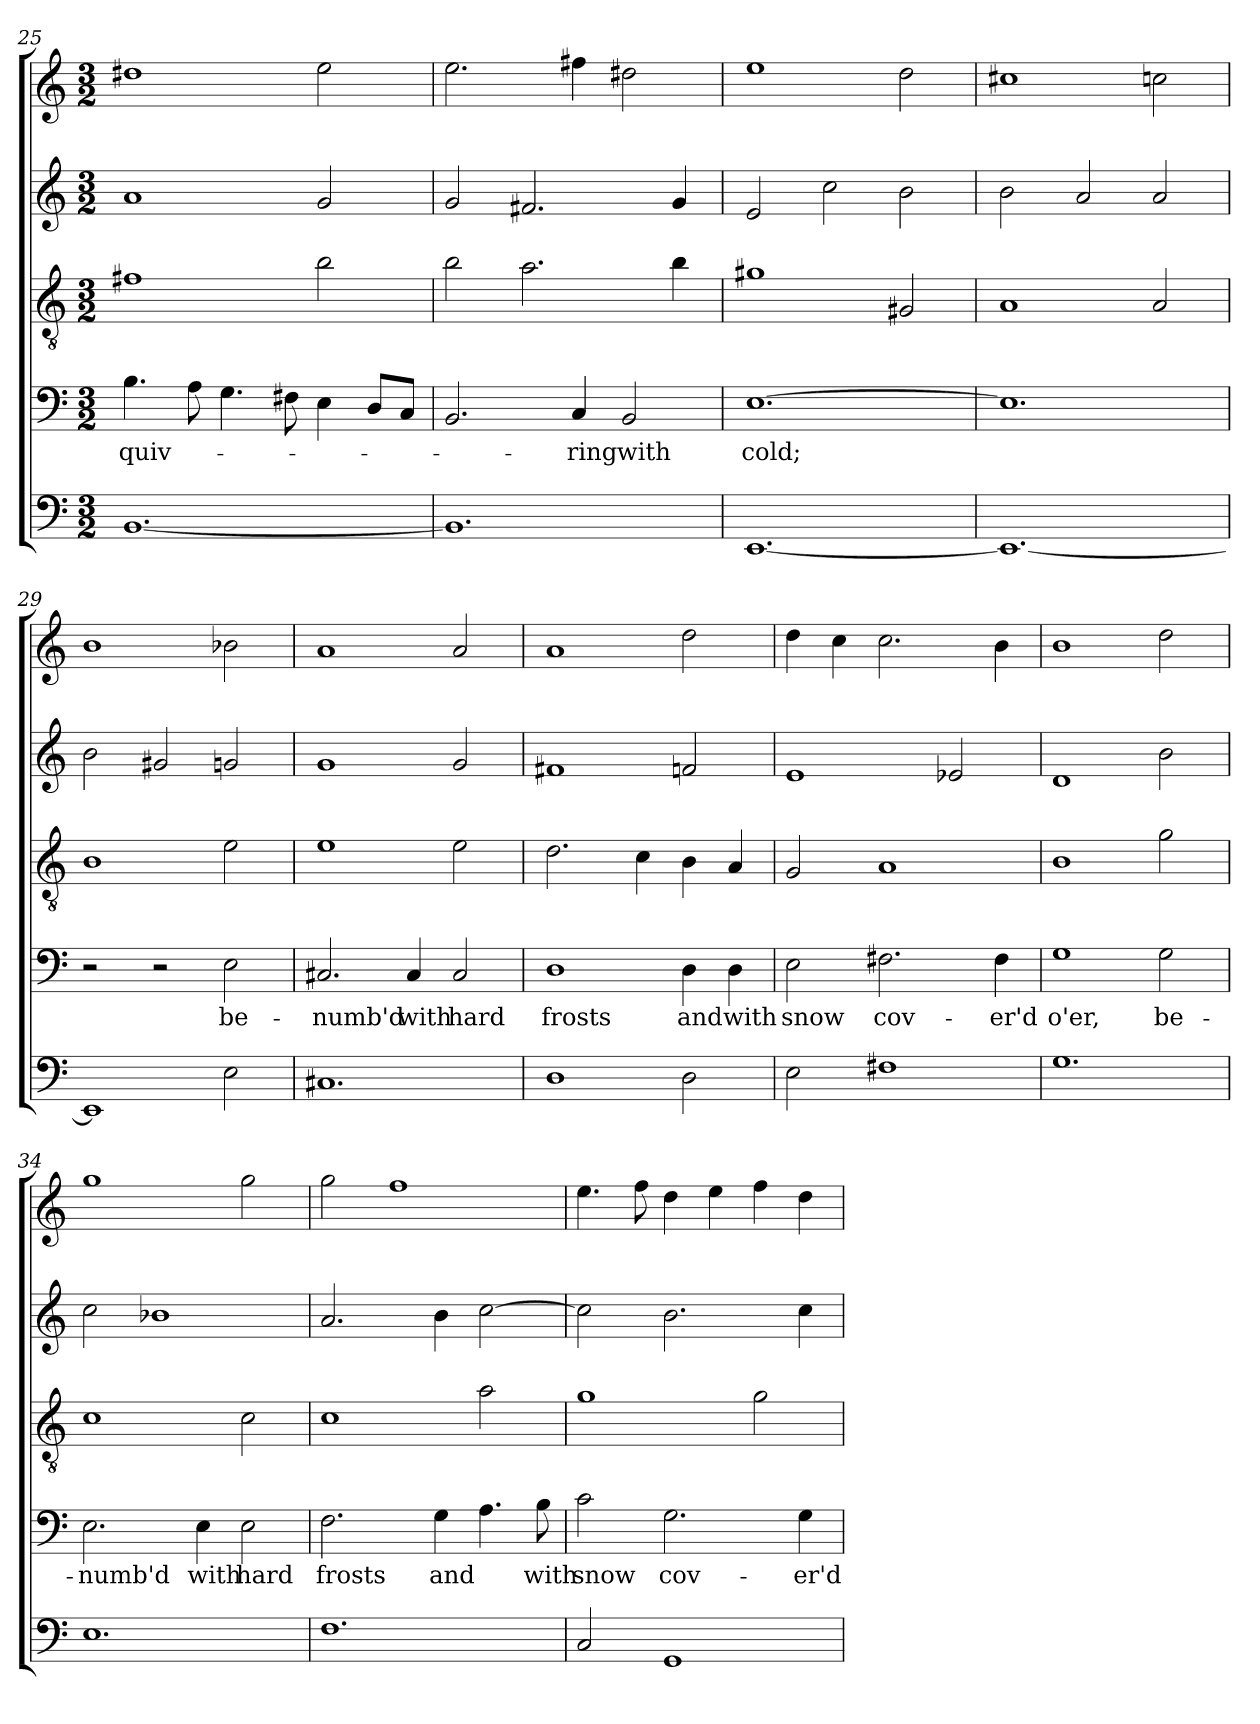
**kern	**kern	**text	**kern	**kern	**kern
*part5	*part4	*part4	*part3	*part2	*part1
*staff5	*staff4	*staff4	*staff3	*staff2	*staff1
!!LO:PB:g=z
*clefF4	*clefF4	*	*clefGv2	*clefG2	*clefG2
*k[]	*k[]	*	*k[]	*k[]	*k[]
*C:	*C:	*	*C:	*C:	*C:
*M3/2	*M3/2	*	*M3/2	*M3/2	*M3/2
=25	=25	=25	=25	=25	=25
[1.BB	4.B\	quiv-	1f#X	1a	1dd#X
.	8A\	.	.	.	.
.	4.G\	.	.	.	.
.	8F#X\	.	.	.	.
.	4E\	.	2b\	2g/	2ee\
.	8D/L	.	.	.	.
.	8C/J	.	.	.	.
=26	=26	=26	=26	=26	=26
1.BB]	2.BB/	.	2b\	2g/	2.ee\
.	.	.	2.a\	2.f#X/	.
.	4C/	-ring	.	.	4ff#X\
.	2BB/	with	.	.	2dd#X\
.	.	.	4b\	4g/	.
=27	=27	=27	=27	=27	=27
[1.EE	[1.E	cold;	1g#X	2e/	1ee
.	.	.	.	2cc\	.
.	.	.	2G#X/	2b\	2dd\
=28	=28	=28	=28	=28	=28
1.EE_	1.E]	.	1A	2b\	1cc#X
.	.	.	.	2a/	.
.	.	.	2A/	2a/	2ccn\
=29	=29	=29	=29	=29	=29
1EE]	2r	.	1B	2b\	1b
.	2r	.	.	2g#X/	.
2E\	2E\	be-	2e\	2gn/	2b-X\
=30	=30	=30	=30	=30	=30
1.C#X	2.C#X/	-numb'd	1e	1g	1a
.	4C#/	with	.	.	.
.	2C#/	hard	2e\	2g/	2a/
!!LO:LB:g=z
=31	=31	=31	=31	=31	=31
1D	1D	frosts	2.d\	1f#X	1a
.	.	.	4c\	.	.
2D\	4D\	and	4B\	2fn/	2dd\
.	4D\	with	4A/	.	.
=32	=32	=32	=32	=32	=32
2E\	2E\	snow	2G/	1e	4dd\
.	.	.	.	.	4cc\
1F#X	2.F#X\	cov-	1A	.	2.cc\
.	.	.	.	2e-X/	.
.	4F#\	-er'd	.	.	4b\
=33	=33	=33	=33	=33	=33
1.G	1G	o'er,	1B	1d	1b
.	2G\	be-	2g\	2b\	2dd\
=34	=34	=34	=34	=34	=34
1.E	2.E\	-numb'd	1c	2cc\	1gg
.	.	.	.	1b-X	.
.	4E\	with	.	.	.
.	2E\	hard	2c\	.	2gg\
=35	=35	=35	=35	=35	=35
1.F	2.F\	frosts	1c	2.a/	2gg\
.	.	.	.	.	1ff
.	4G\	and	.	4b\	.
.	4.A\	.	2a\	[2cc\	.
.	8B\	with	.	.	.
=36	=36	=36	=36	=36	=36
2C/	2c\	snow	1g	2cc\]	4.ee\
.	.	.	.	.	8ff\
1GG	2.G\	cov-	.	2.b\	4dd\
.	.	.	.	.	4ee\
.	.	.	2g\	.	4ff\
.	4G\	-er'd	.	4cc\	4dd\
=	=	=	=	=	=
*-	*-	*-	*-	*-	*-
